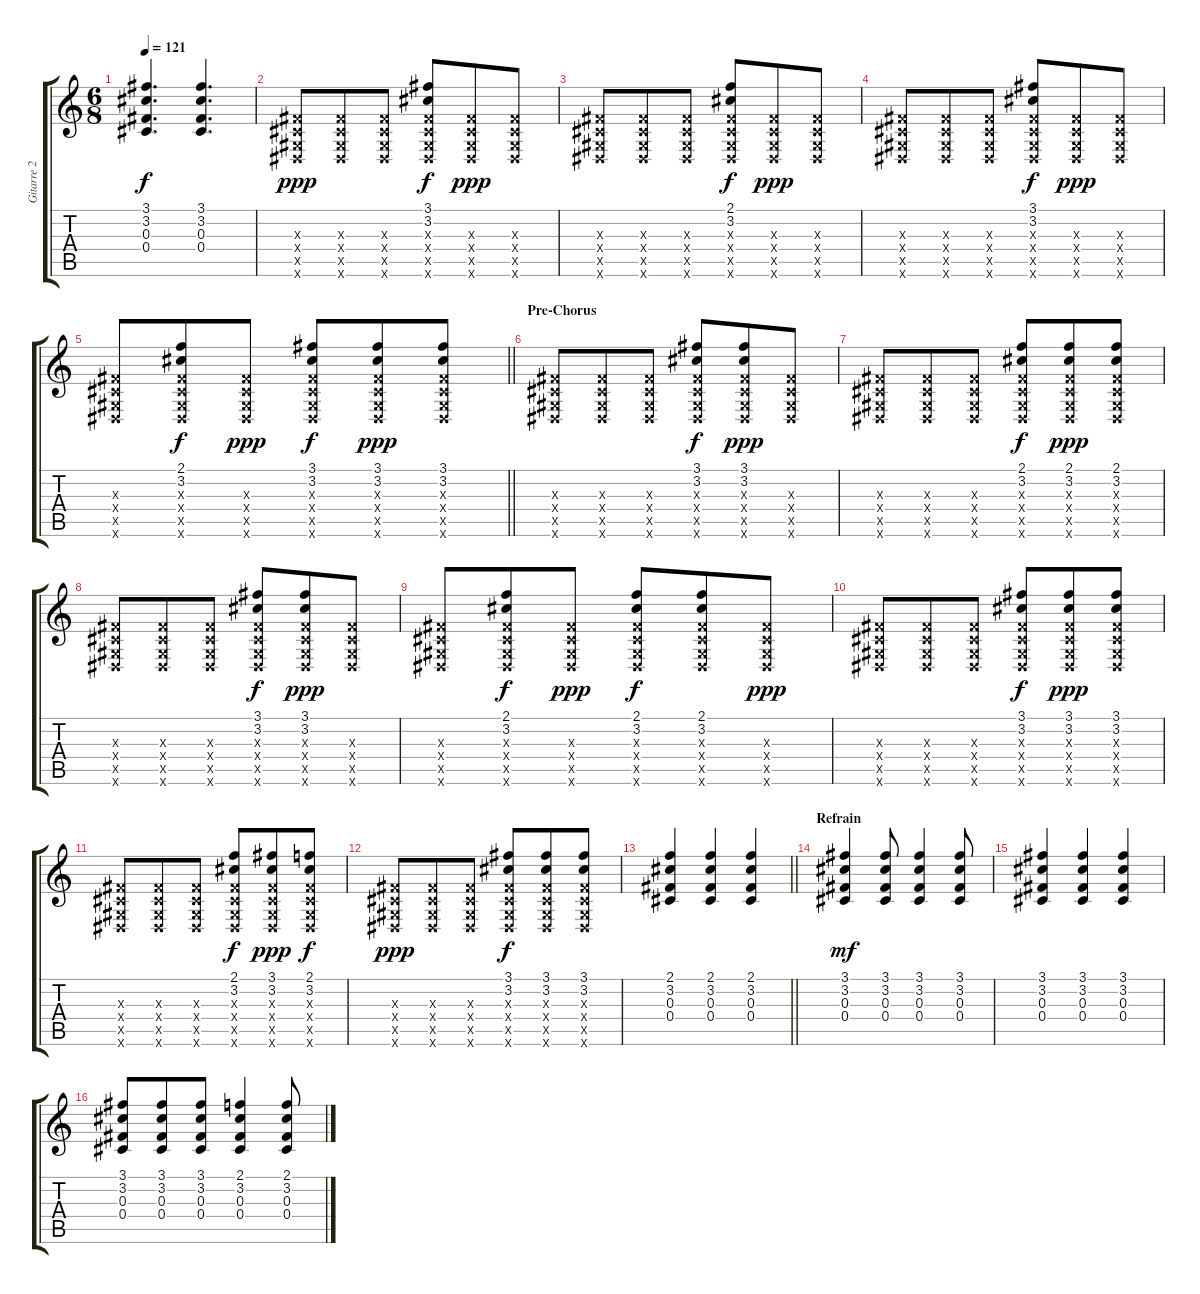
\track ("Gitarre 2" "Gitarre 2") {instrument distortionguitar}
\staff {score tabs}
\tuning (Eb4 Bb3 Gb3 Db3 Ab2 Eb2) {hide}
\ts (6 8)
\tempo 121
\clef g2
\ks c
(3.1 3.2 0.3 0.4).4{d dy f} (3.1 3.2 0.3 0.4).4{d} |
(0.3{x} 0.4{x} 0.5{x} 0.6{x}).8{dy ppp} (0.3{x} 0.4{x} 0.5{x} 0.6{x}).8 (0.3{x} 0.4{x} 0.5{x} 0.6{x}).8 (3.1 3.2 0.3{x} 0.4{x} 0.5{x} 0.6{x}).8{dy f} (0.3{x} 0.4{x} 0.5{x} 0.6{x}).8{dy ppp} (0.3{x} 0.4{x} 0.5{x} 0.6{x}).8 |
(0.3{x} 0.4{x} 0.5{x} 0.6{x}).8 (0.3{x} 0.4{x} 0.5{x} 0.6{x}).8 (0.3{x} 0.4{x} 0.5{x} 0.6{x}).8 (2.1 3.2 0.3{x} 0.4{x} 0.5{x} 0.6{x}).8{dy f} (0.3{x} 0.4{x} 0.5{x} 0.6{x}).8{dy ppp} (0.3{x} 0.4{x} 0.5{x} 0.6{x}).8 |
(0.3{x} 0.4{x} 0.5{x} 0.6{x}).8 (0.3{x} 0.4{x} 0.5{x} 0.6{x}).8 (0.3{x} 0.4{x} 0.5{x} 0.6{x}).8 (3.1 3.2 0.3{x} 0.4{x} 0.5{x} 0.6{x}).8{dy f} (0.3{x} 0.4{x} 0.5{x} 0.6{x}).8{dy ppp} (0.3{x} 0.4{x} 0.5{x} 0.6{x}).8 |
\barLineRight lightlight
(0.3{x} 0.4{x} 0.5{x} 0.6{x}).8 (2.1 3.2 0.3{x} 0.4{x} 0.5{x} 0.6{x}).8{dy f} (0.3{x} 0.4{x} 0.5{x} 0.6{x}).8{dy ppp} (3.1 3.2 0.3{x} 0.4{x} 0.5{x} 0.6{x}).8{dy f} (3.1 3.2 0.3{x} 0.4{x} 0.5{x} 0.6{x}).8{dy ppp} (3.1 3.2 0.3{x} 0.4{x} 0.5{x} 0.6{x}).8 |
\section ("" "Pre-Chorus")
(0.3{x} 0.4{x} 0.5{x} 0.6{x}).8 (0.3{x} 0.4{x} 0.5{x} 0.6{x}).8 (0.3{x} 0.4{x} 0.5{x} 0.6{x}).8 (3.1 3.2 0.3{x} 0.4{x} 0.5{x} 0.6{x}).8{dy f} (3.1 3.2 0.3{x} 0.4{x} 0.5{x} 0.6{x}).8{dy ppp} (0.3{x} 0.4{x} 0.5{x} 0.6{x}).8 |
(0.3{x} 0.4{x} 0.5{x} 0.6{x}).8 (0.3{x} 0.4{x} 0.5{x} 0.6{x}).8 (0.3{x} 0.4{x} 0.5{x} 0.6{x}).8 (2.1 3.2 0.3{x} 0.4{x} 0.5{x} 0.6{x}).8{dy f} (2.1 3.2 0.3{x} 0.4{x} 0.5{x} 0.6{x}).8{dy ppp} (2.1 3.2 0.3{x} 0.4{x} 0.5{x} 0.6{x}).8 |
(0.3{x} 0.4{x} 0.5{x} 0.6{x}).8 (0.3{x} 0.4{x} 0.5{x} 0.6{x}).8 (0.3{x} 0.4{x} 0.5{x} 0.6{x}).8 (3.1 3.2 0.3{x} 0.4{x} 0.5{x} 0.6{x}).8{dy f} (3.1 3.2 0.3{x} 0.4{x} 0.5{x} 0.6{x}).8{dy ppp} (0.3{x} 0.4{x} 0.5{x} 0.6{x}).8 |
(0.3{x} 0.4{x} 0.5{x} 0.6{x}).8 (2.1 3.2 0.3{x} 0.4{x} 0.5{x} 0.6{x}).8{dy f} (0.3{x} 0.4{x} 0.5{x} 0.6{x}).8{dy ppp} (2.1 3.2 0.3{x} 0.4{x} 0.5{x} 0.6{x}).8{dy f} (2.1 3.2 0.3{x} 0.4{x} 0.5{x} 0.6{x}).8 (0.3{x} 0.4{x} 0.5{x} 0.6{x}).8{dy ppp} |
(0.3{x} 0.4{x} 0.5{x} 0.6{x}).8 (0.3{x} 0.4{x} 0.5{x} 0.6{x}).8 (0.3{x} 0.4{x} 0.5{x} 0.6{x}).8 (3.1 3.2 0.3{x} 0.4{x} 0.5{x} 0.6{x}).8{dy f} (3.1 3.2 0.3{x} 0.4{x} 0.5{x} 0.6{x}).8{dy ppp} (3.1 3.2 0.3{x} 0.4{x} 0.5{x} 0.6{x}).8 |
(0.3{x} 0.4{x} 0.5{x} 0.6{x}).8 (0.3{x} 0.4{x} 0.5{x} 0.6{x}).8 (0.3{x} 0.4{x} 0.5{x} 0.6{x}).8 (2.1 3.2 0.3{x} 0.4{x} 0.5{x} 0.6{x}).8{dy f} (3.1 3.2 0.3{x} 0.4{x} 0.5{x} 0.6{x}).8{dy ppp} (2.1 3.2 0.3{x} 0.4{x} 0.5{x} 0.6{x}).8{dy f} |
(0.3{x} 0.4{x} 0.5{x} 0.6{x}).8{dy ppp} (0.3{x} 0.4{x} 0.5{x} 0.6{x}).8 (0.3{x} 0.4{x} 0.5{x} 0.6{x}).8 (3.1 3.2 0.3{x} 0.4{x} 0.5{x} 0.6{x}).8{dy f} (3.1 3.2 0.3{x} 0.4{x} 0.5{x} 0.6{x}).8 (3.1 3.2 0.3{x} 0.4{x} 0.5{x} 0.6{x}).8 |
\barLineRight lightlight
(2.1 3.2 0.3 0.4).4 (2.1 3.2 0.3 0.4).4 (2.1 3.2 0.3 0.4).4 |
\section ("" "Refrain")
(3.1 3.2 0.3 0.4).4{dy mf} (3.1 3.2 0.3 0.4).8 (3.1 3.2 0.3 0.4).4 (3.1 3.2 0.3 0.4).8 |
(3.1 3.2 0.3 0.4).4 (3.1 3.2 0.3 0.4).4 (3.1 3.2 0.3 0.4).4 |
(3.1 3.2 0.3 0.4).8 (3.1 3.2 0.3 0.4).8 (3.1 3.2 0.3 0.4).8 (2.1 3.2 0.3 0.4).4 (2.1 3.2 0.3 0.4).8
